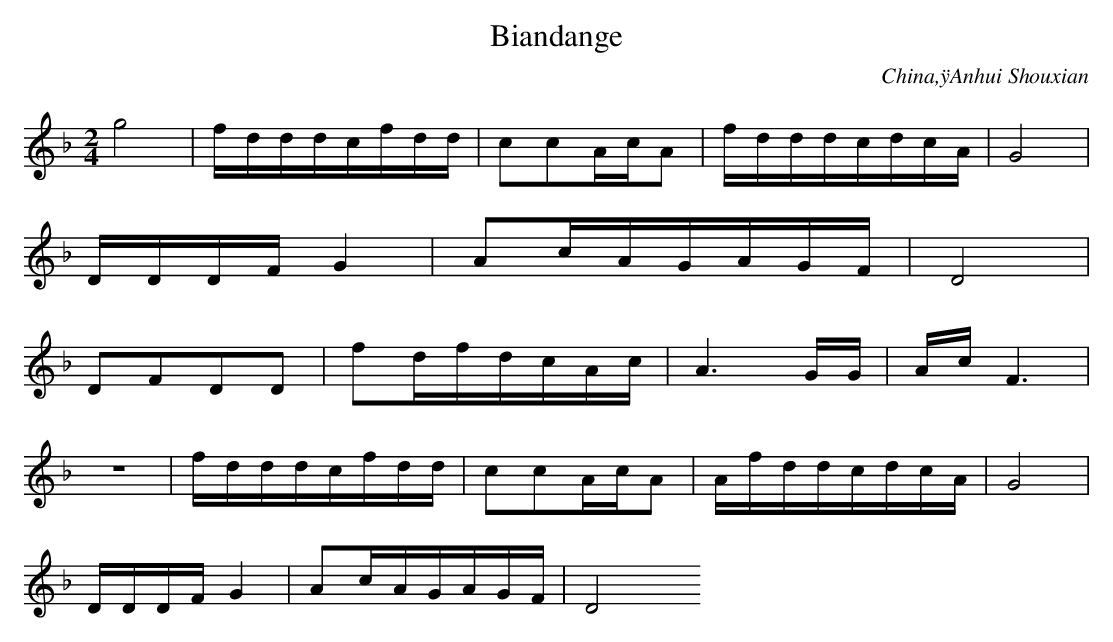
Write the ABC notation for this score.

X:1
T: Biandange
O: China,ÿAnhui Shouxian
M: 2/4
L: 1/16
K: F
g8 | fdddcfdd | c2c2AcA2 | fdddcdcA | G8 |
DDDFG4 | A2cAGAGF | D8 |
D2F2D2D2 | f2dfdcAc | A6GG | AcF6 |
z8 | fdddcfdd | c2c2AcA2 | AfddcdcA | G8 |
DDDFG4 | A2cAGAGF | D8
